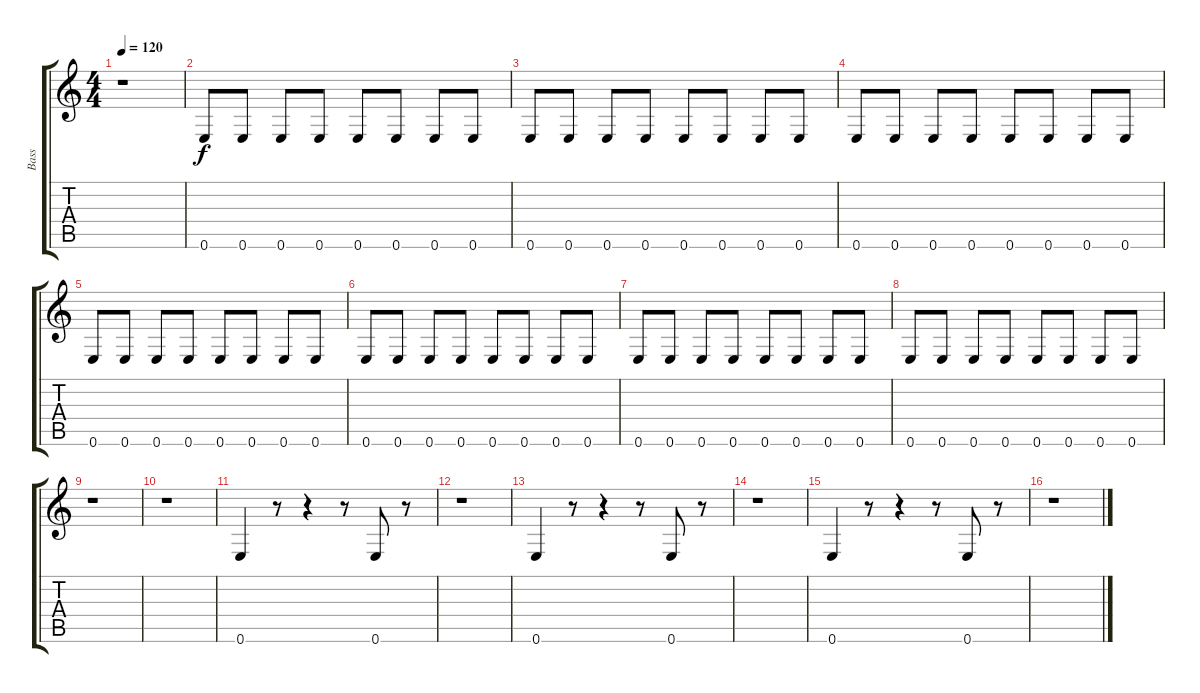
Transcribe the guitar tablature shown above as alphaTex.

\track ("Bass" "Bass") {instrument electricbasspick}
\staff {score tabs}
\tuning (E4 B3 G3 D3 A2 E2) {hide}
\ts (4 4)
\tempo 120
\clef g2
\ks c
r.1{dy f} |
0.6.8 0.6.8 0.6.8 0.6.8 0.6.8 0.6.8 0.6.8 0.6.8 |
0.6.8 0.6.8 0.6.8 0.6.8 0.6.8 0.6.8 0.6.8 0.6.8 |
0.6.8 0.6.8 0.6.8 0.6.8 0.6.8 0.6.8 0.6.8 0.6.8 |
0.6.8 0.6.8 0.6.8 0.6.8 0.6.8 0.6.8 0.6.8 0.6.8 |
0.6.8 0.6.8 0.6.8 0.6.8 0.6.8 0.6.8 0.6.8 0.6.8 |
0.6.8 0.6.8 0.6.8 0.6.8 0.6.8 0.6.8 0.6.8 0.6.8 |
0.6.8 0.6.8 0.6.8 0.6.8 0.6.8 0.6.8 0.6.8 0.6.8 |
r.1 |
r.1 |
0.6.4 r.8 r.4 r.8 0.6.8 r.8 |
r.1 |
0.6.4 r.8 r.4 r.8 0.6.8 r.8 |
r.1 |
0.6.4 r.8 r.4 r.8 0.6.8 r.8 |
r.1
